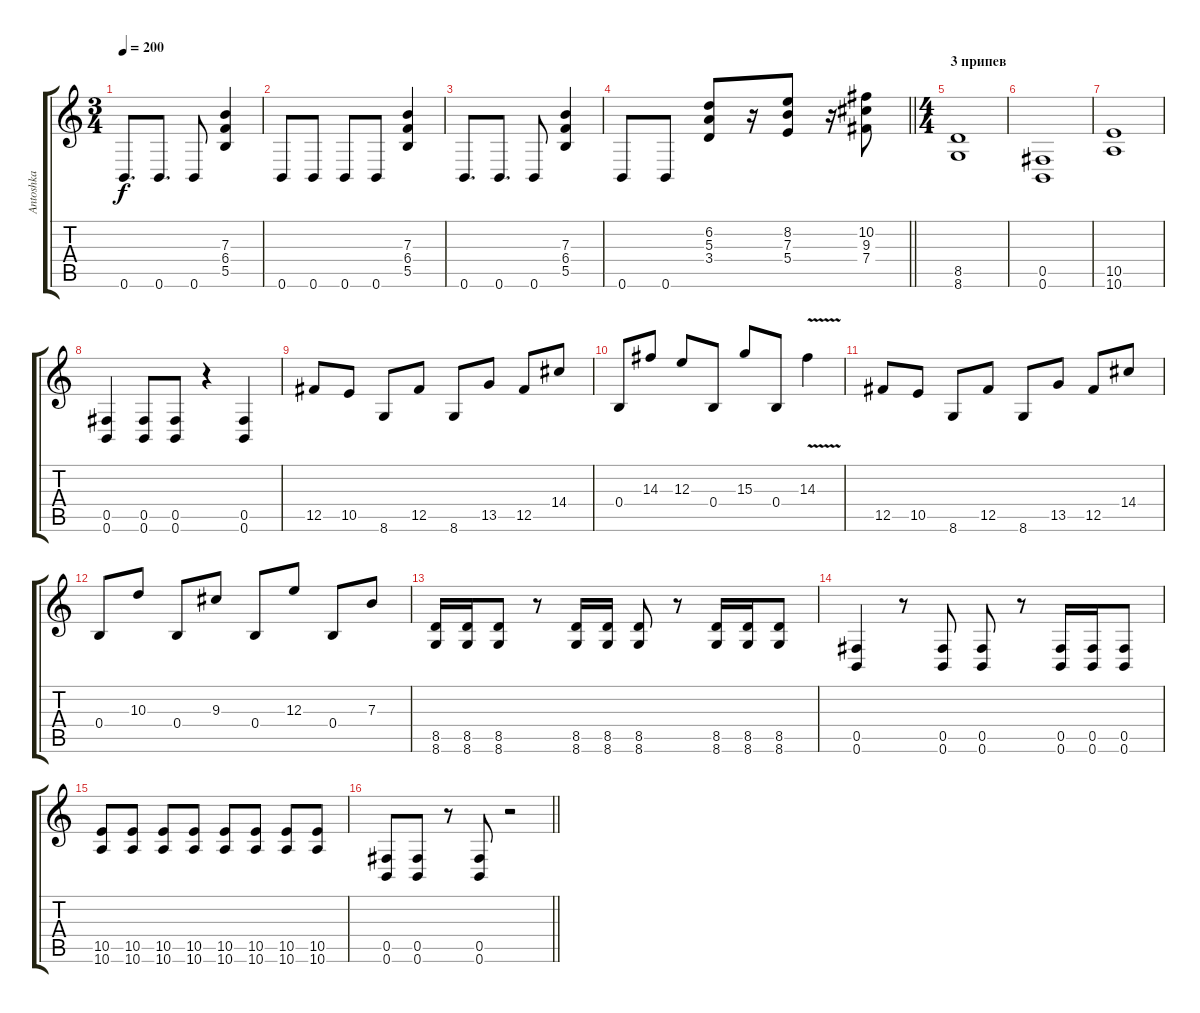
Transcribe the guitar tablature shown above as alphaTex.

\track ("Antoshka" "Antoshka") {instrument distortionguitar}
\staff {score tabs}
\tuning (Db4 Ab3 E3 B2 Gb2 B1) {hide}
\ts (3 4)
\tempo 200
\clef g2
\ks c
0.6.8{d dy f} 0.6.8{d} 0.6.8 (7.3 6.4 5.5).4 |
0.6.8 0.6.8 0.6.8 0.6.8 (7.3 6.4 5.5).4 |
0.6.8{d} 0.6.8{d} 0.6.8 (7.3 6.4 5.5).4 |
\barLineRight lightlight
0.6.8 0.6.8 (6.2 5.3 3.4).8 r.16 (8.2 7.3 5.4).8 r.16 (10.2 9.3 7.4).8 |
\ts (4 4)
\section ("" "3 припев")
(8.5 8.6).1 |
(0.5 0.6).1 |
(10.5 10.6).1 |
(0.5 0.6).4 (0.5 0.6).8 (0.5 0.6).8 r.4 (0.5 0.6).4 |
12.5.8 10.5.8 8.6.8 12.5.8 8.6.8 13.5.8 12.5.8 14.4.8 |
0.4.8 14.3.8 12.3.8 0.4.8 15.3.8 0.4.8 14.3{v}.4 |
12.5.8 10.5.8 8.6.8 12.5.8 8.6.8 13.5.8 12.5.8 14.4.8 |
0.4.8 10.3.8 0.4.8 9.3.8 0.4.8 12.3.8 0.4.8 7.3.8 |
(8.5 8.6).16 (8.5 8.6).16 (8.5 8.6).8 r.8 (8.5 8.6).16 (8.5 8.6).16 (8.5 8.6).8 r.8 (8.5 8.6).16 (8.5 8.6).16 (8.5 8.6).8 |
(0.5 0.6).4 r.8 (0.5 0.6).8 (0.5 0.6).8 r.8 (0.5 0.6).16 (0.5 0.6).16 (0.5 0.6).8 |
(10.5 10.6).8 (10.5 10.6).8 (10.5 10.6).8 (10.5 10.6).8 (10.5 10.6).8 (10.5 10.6).8 (10.5 10.6).8 (10.5 10.6).8 |
\barLineRight lightlight
(0.5 0.6).8 (0.5 0.6).8 r.8 (0.5 0.6).8 r.2
